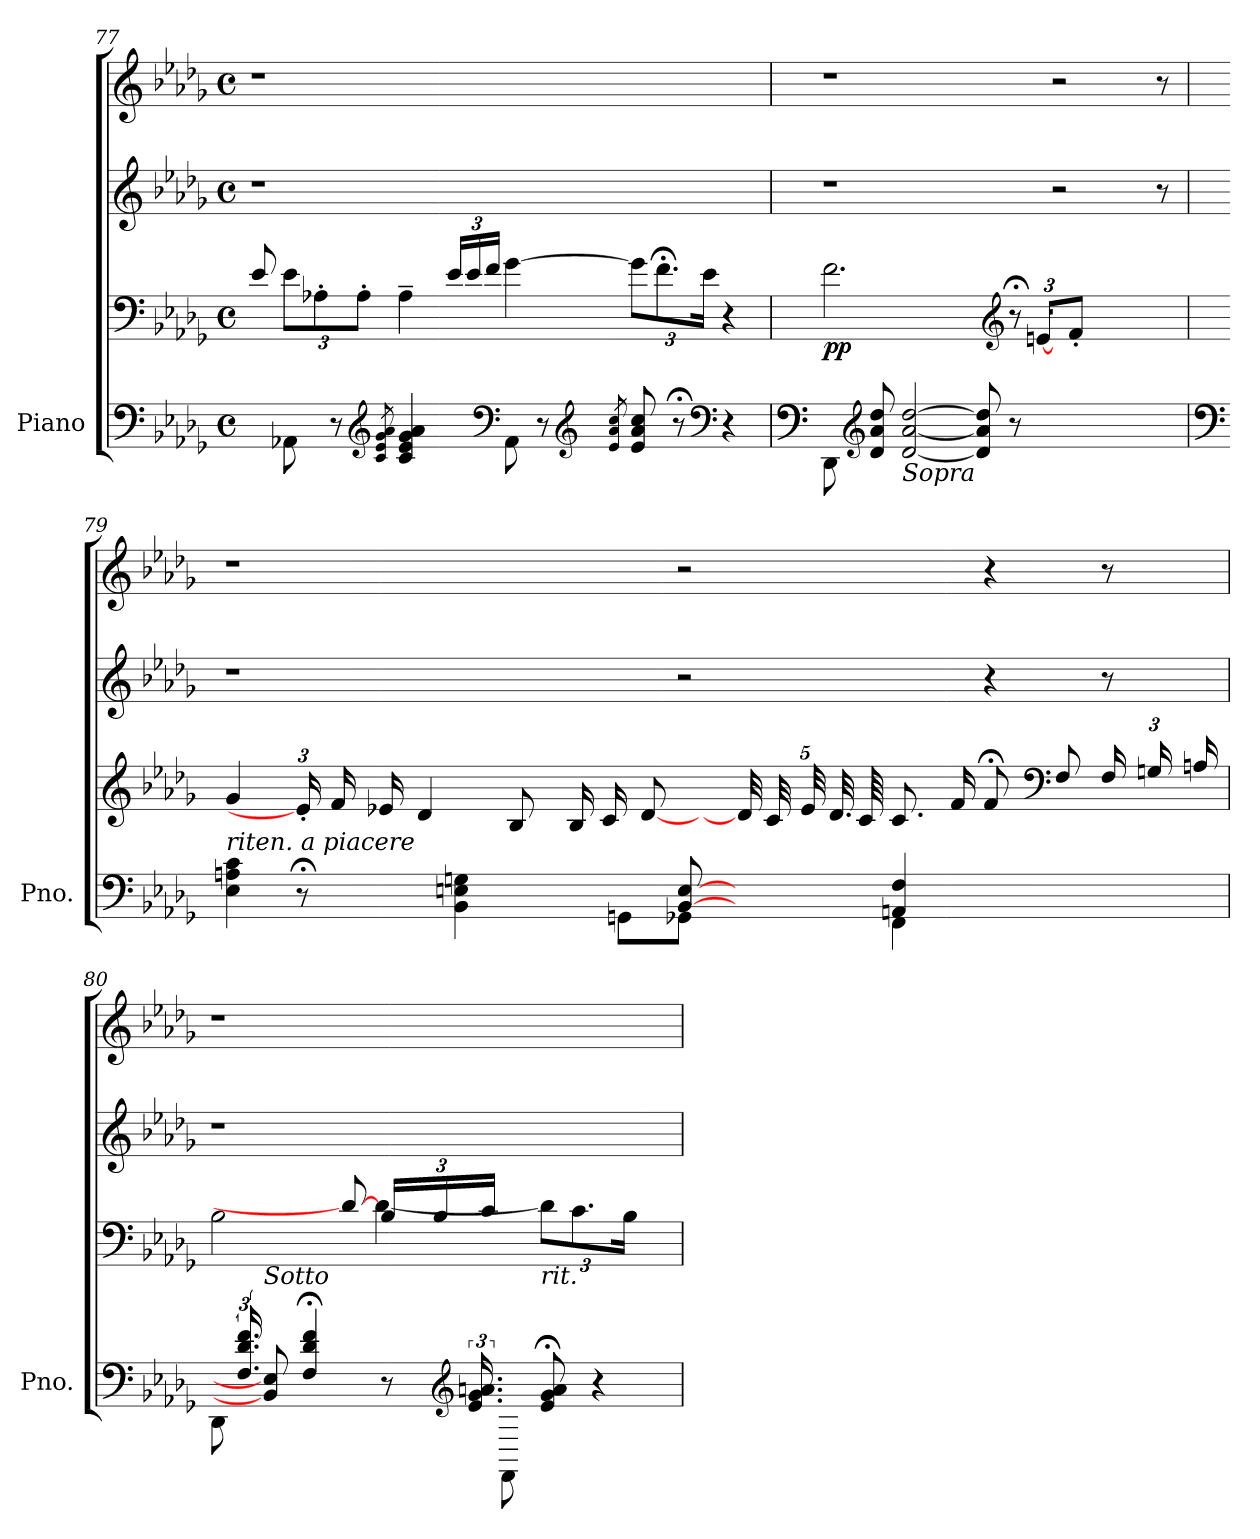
**kern	**kern	**kern	**kern	**dynam
*part1	*part1	*part1	*part1	*part1
*staff4	*staff3	*staff2	*staff1	*staff1/2/3/4
*I"Piano	*	*	*	*
*I'Pno.	*	*	*	*
!!LO:LB:g=z
*clefF4	*clefF4	*clefG2	*clefG2	*
*k[b-e-a-d-g-]	*k[b-e-a-d-g-]	*k[b-e-a-d-g-]	*k[b-e-a-d-g-]	*
*M4/4	*M4/4	*M4/4	*M4/4	*
*met(c)	*met(c)	*met(c)	*met(c)	*
=77	=77	=77	=77	=77
8ryy	8e-/	1r	1r	.
*	*Xbrackettup	*	*	*
8AA-X\	12e-\L	.	.	.
.	12A-X'\	.	.	.
8r	.	.	.	.
.	12A-'\J	.	.	.
*clefG2	*	*	*	*
8qc/ 8qe-/ 8qg-/ 8qa-/	.	.	.	.
4c/ 4e-/ 4g-/ 4a-/	4A-~\	.	.	.
8ryy	24e-/LL	.	.	.
.	24e-/	.	.	.
.	24f/JJ	.	.	.
*clefF4	*	*	*	*
8AA-\	[4g-\	.	.	.
8r	.	.	.	.
*clefG2	*	*	*	*
8qe-/ 8qa-/ 8qcc/	.	.	.	.
8e-/ 8a-/ 8cc/	12g-\L]	2ryy	2ryy	.
.	12.f;<\	.	.	.
8r;<	.	.	.	.
.	24e-\Jk	.	.	.
*clefF4	*	*	*	*
4r	4r	.	.	.
=78	=78	=78	=78	=78
*clefF4	*	*	*	*
!	!	!	!	!LO:DY:b=3
8DD-\	2.f\	1r	1r	pp
*clefG2	*	*	*	*
8d-/ 8a-/ 8dd-/	.	.	.	.
!LO:TX:b:i:t=Sopra	!	!	!	!
[2d-/ [2a-/ [2dd-/	.	.	.	.
8d-/] 8a-/] 8dd-/]	8ryy	.	.	.
*	*clefG2	*	*	*
8r	12r;<	.	.	.
.	[24en/L	.	.	.
2ryy	24ryy	2r	2r	.
.	12f'/J	.	.	.
.	2ryy	.	.	.
8ryy	.	8r	8r	.
=79	=79	=79	=79	=79
*clefF4	*	*	*	*
*^	*	*	*	*
!LO:TX:a:i:t=riten. a piacere	!	!	!	!	!
4E-\ 4An\ 4c\	2ryy	4g-/	1r	1r	.
8r;<	.	24e'/L]	.	.	.
.	.	16f/	.	.	.
.	.	16e-X/	.	.	.
8ryy	.	.	.	.	.
.	.	4d-/	.	.	.
4BB-\ 4En\ 4Gn\	4ryy	.	.	.	.
.	.	8B-/	.	.	.
8ryy	8ryy	.	.	.	.
.	.	16B-/LL	.	.	.
.	.	16c/JJ	.	.	.
8ryy	8GGn\L	.	.	.	.
.	.	[8d-/	.	.	.
[8BB-/ [8E/	8GG-X\J	.	2r	2r	.
.	.	12ryy	.	.	.
8ryy	8ryy	40d-/LL]	.	.	.
.	.	40c/	.	.	.
.	.	40e-/	.	.	.
.	.	40.d-/	.	.	.
.	.	80c/JJk	.	.	.
4AAn/ 4F/	4FF\	8.c/L	.	.	.
.	.	16f/K	.	.	.
4r;<yy	4ryy	8f;</J	4r	4r	.
*	*	*clefF4	*	*	*
.	.	8F/	.	.	.
8ryy	8ryy	24F/LL	8r	8r	.
.	.	24Gn/	.	.	.
.	.	24An/JJ	.	.	.
!!LO:LB:g=z
=80	=80	=80	=80	=80	=80
*	*	*^	*	*	*
8DD-\	24.ryy	4.ryy	2B-\	1r	1r	.
.	24.F/ 24.d-/ 24.f/	.	.	.	.	.
!LO:TX:a:i:t=Sotto	!	!	!	!	!	!
8BB-/] 8E/]	8ryy	.	.	.	.	.
4F/;< 4d-/;< 4f/;<	4ryy	.	.	.	.	.
.	.	8d-/_	.	.	.	.
8r	24.ryy	24B-/LL	[4d-\	.	.	.
.	.	24B-/	.	.	.	.
*clefG2	*	*	*	*	*	*
.	24.e-/ 24.g-/ 24.an/	.	.	.	.	.
.	.	24c/JJ	.	.	.	.
8FF\	8ryy	2ryy	.	.	.	.
!	!	!	!LO:TX:b:i:t=rit.	!	!	!
8e-/;< 8g-/;< 8a/;<	4ryy	.	12d-\L]	.	.	.
.	.	.	12.c\	.	.	.
4r	.	.	.	.	.	.
.	.	.	24B-\Jk	.	.	.
.	8ryy	.	8ryy	8ryy	8ryy	.
*v	*v	*	*	*	*	*
*	*v	*v	*	*	*
=	=	=	=	=
*-	*-	*-	*-	*-
